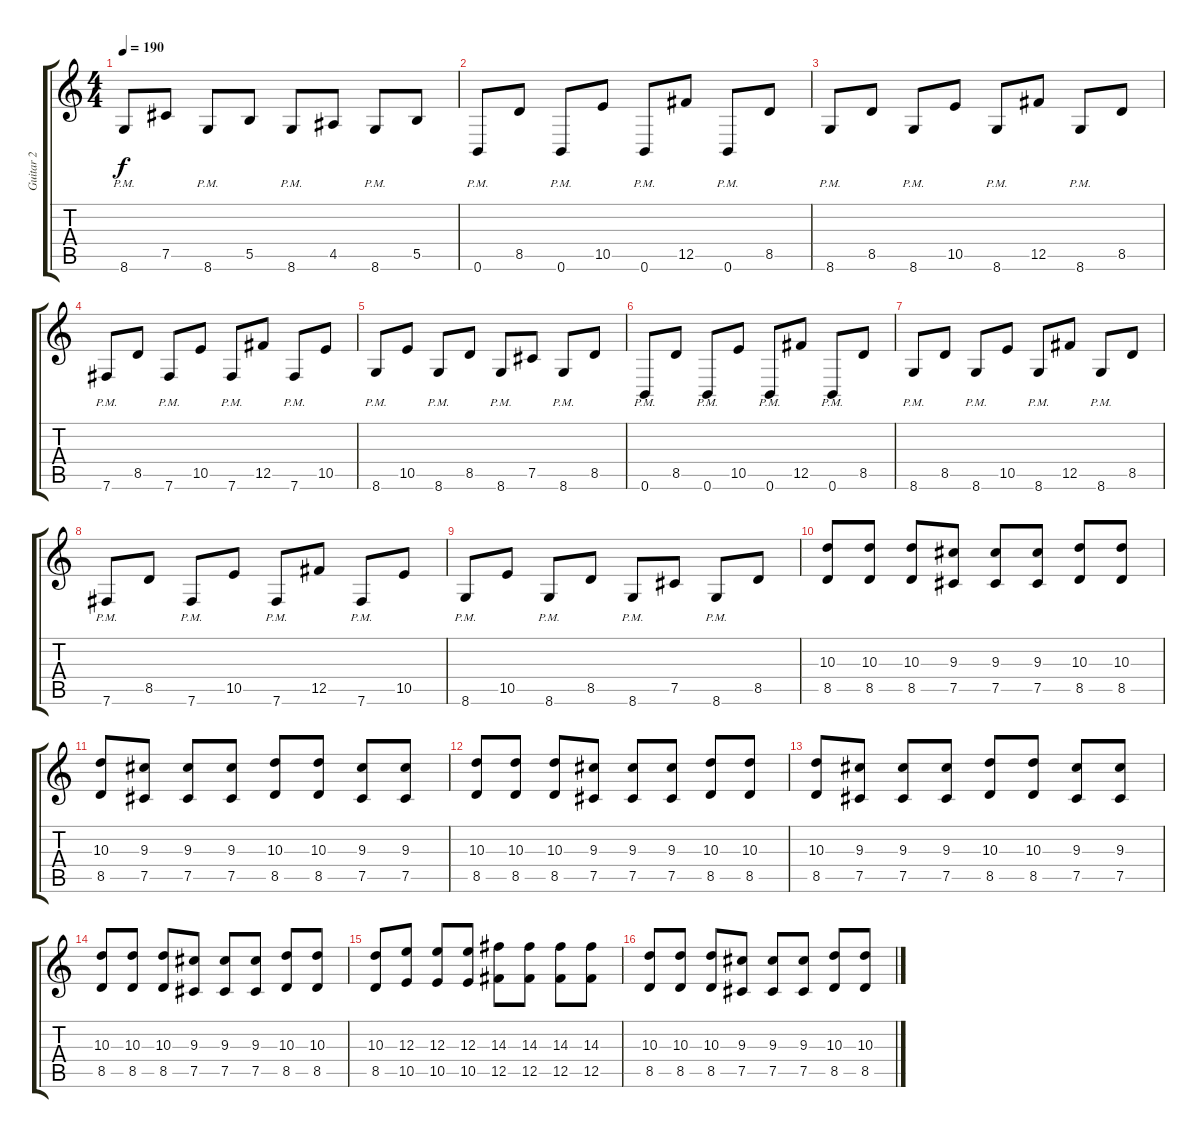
\track ("Guitar 2" "Guitar 2") {instrument distortionguitar}
\staff {score tabs}
\tuning (Db4 Ab3 E3 B2 Gb2 B1) {hide}
\ts (4 4)
\tempo 190
\clef g2
\ks c
8.6{pm}.8{dy f} 7.5.8 8.6{pm}.8 5.5.8 8.6{pm}.8 4.5.8 8.6{pm}.8 5.5.8 |
0.6{pm}.8 8.5.8 0.6{pm}.8 10.5.8 0.6{pm}.8 12.5.8 0.6{pm}.8 8.5.8 |
8.6{pm}.8 8.5.8 8.6{pm}.8 10.5.8 8.6{pm}.8 12.5.8 8.6{pm}.8 8.5.8 |
7.6{pm}.8 8.5.8 7.6{pm}.8 10.5.8 7.6{pm}.8 12.5.8 7.6{pm}.8 10.5.8 |
8.6{pm}.8 10.5.8 8.6{pm}.8 8.5.8 8.6{pm}.8 7.5.8 8.6{pm}.8 8.5.8 |
0.6{pm}.8 8.5.8 0.6{pm}.8 10.5.8 0.6{pm}.8 12.5.8 0.6{pm}.8 8.5.8 |
8.6{pm}.8 8.5.8 8.6{pm}.8 10.5.8 8.6{pm}.8 12.5.8 8.6{pm}.8 8.5.8 |
7.6{pm}.8 8.5.8 7.6{pm}.8 10.5.8 7.6{pm}.8 12.5.8 7.6{pm}.8 10.5.8 |
8.6{pm}.8 10.5.8 8.6{pm}.8 8.5.8 8.6{pm}.8 7.5.8 8.6{pm}.8 8.5.8 |
(10.3 8.5).8{balance 8} (10.3 8.5).8 (10.3 8.5).8 (9.3 7.5).8 (9.3 7.5).8 (9.3 7.5).8 (10.3 8.5).8 (10.3 8.5).8 |
(10.3 8.5).8 (9.3 7.5).8 (9.3 7.5).8 (9.3 7.5).8 (10.3 8.5).8 (10.3 8.5).8 (9.3 7.5).8 (9.3 7.5).8 |
(10.3 8.5).8 (10.3 8.5).8 (10.3 8.5).8 (9.3 7.5).8 (9.3 7.5).8 (9.3 7.5).8 (10.3 8.5).8 (10.3 8.5).8 |
(10.3 8.5).8 (9.3 7.5).8 (9.3 7.5).8 (9.3 7.5).8 (10.3 8.5).8 (10.3 8.5).8 (9.3 7.5).8 (9.3 7.5).8 |
(10.3 8.5).8 (10.3 8.5).8 (10.3 8.5).8 (9.3 7.5).8 (9.3 7.5).8 (9.3 7.5).8 (10.3 8.5).8 (10.3 8.5).8 |
(10.3 8.5).8 (12.3 10.5).8 (12.3 10.5).8 (12.3 10.5).8 (14.3 12.5).8 (14.3 12.5).8 (14.3 12.5).8 (14.3 12.5).8 |
(10.3 8.5).8 (10.3 8.5).8 (10.3 8.5).8 (9.3 7.5).8 (9.3 7.5).8 (9.3 7.5).8 (10.3 8.5).8 (10.3 8.5).8
